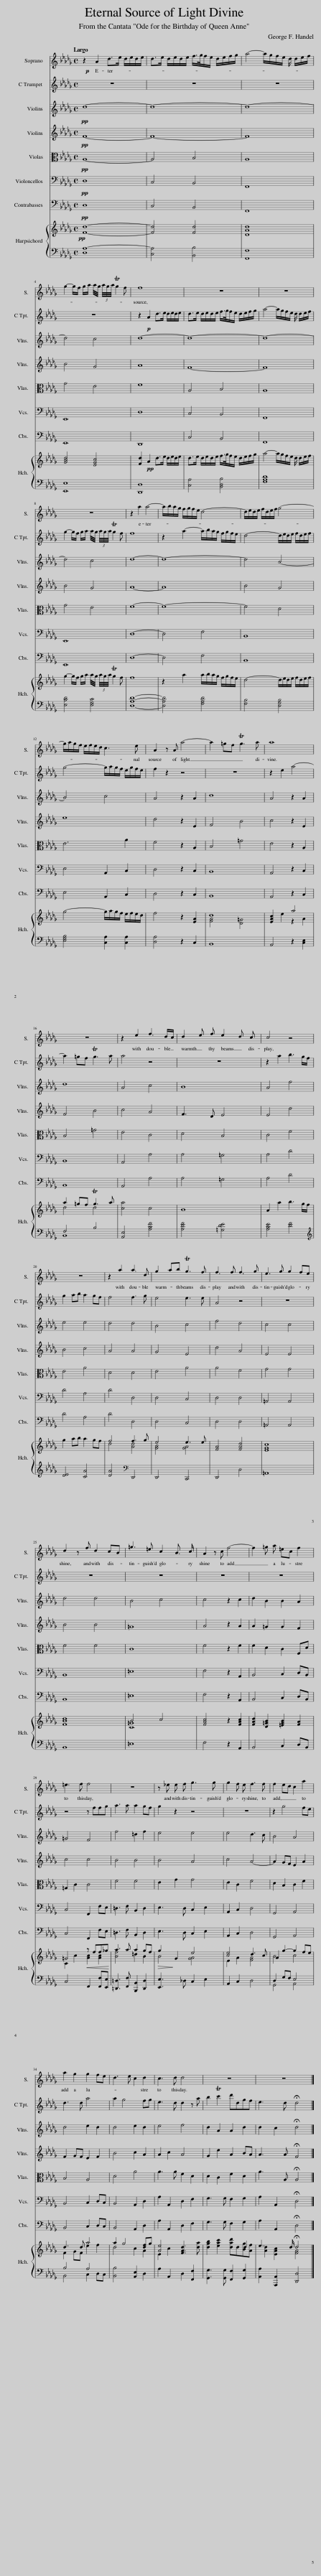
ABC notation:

X:1
%%score 1 2 3 4 5 6 7 { ( 8 10 ) | ( 9 11 ) }
L:1/8
Q:1/4=36
M:4/4
I:linebreak $
K:Db
V:1 treble
V:2 treble
V:3 treble
V:4 treble
V:5 alto
V:6 bass
V:7 bass transpose=-12
V:8 treble
V:10 treble
V:9 bass
V:11 bass
V:1
!p! z2 A2 d>e d/e/d/e/ | d>e d/e/d/e/ f/>g/f/e/ d/e/f/g/ |[Q:1/4=40] a4- a/g/f/e/ !breath!d/ d/e/f/ |$ g2- g/f/ g/a/ a/4g/4 (3a/4g/4a/4 Tg2 f | f8 | %5
 z8 | z8 |$ z8 | z2 a2 a4- | a/b/a/g/ f/g/f/e/ d4- | %10
 d/e/d/e/ f/d/e/f/ g4- |$ g/a/g/f/ e/f/e/d/ c3 e | A2 z A a4- | a2 =gf Tg3 a | a8 |$ %15
 z8 | z2 e2 f3 d/c/ | d2 e f e2 d c | c4 z4 |$ z8 | %20
 z2 a2 a3 d | g2 ab Tg3 f | f3 f f3 g | e3 g g2 fe |$ d2 z f d2 cB | %25
 =g3 =e c2 B3/2 c/ | A2 z c f4- | f2 =g a =ec f2 |$ =e3 f f4 | z8 | %30
 z _e e f g3 g | g2 f e !breath!f3 f | f2 ed c2 a2 |$ a2 g2 g2 fe | d3 e c2 d2 | %35
 c3 d d4 | z8[Q:1/4=36] | z8 |] %38
V:2
 z8 | z8 | z8 |$ z8 | z2!p! A2 d>e d/e/d/e/ | %5
 d>e d/e/d/e/ f/>g/f/e/ d/e/f/g/ | a4- a/g/f/e/ d/ d/e/f/ |$ g2- g/f/ g/a/ a/4g/4 (3a/4g/4a/4 Tg2 f | f8 | z2!p! a2- a/b/a/g/ f/g/f/e/ | %10
 d4- d/e/d/e/ f/d/e/f/ |$ g4- g/a/g/f/ e/g/f/e/ | f2 z2 z4 | z8 | z2!p! e2 a4- |$ %15
 a2 =gf Tg3 a | a4 z4 | z8 | z2 a2 b3 g/f/ |$ g2 ab a2 gf | %20
 f4!p! f3 g | e4 e3 e | A4 z4 | z8 |$ z8 | %25
 z8 | z8 | z8 |$ z4 z ffg | a3 a a2 gf | %30
 g2 z2 z4 | z8 | z2 g4 fe |$ d3 d a4 | a2 g4 fg | %35
 e3 d d2 z a | b2 Tc'2 d'dgf |!>(! e3 d!>)!!pp! !fermata!d4 |] %38
V:3
!pp! d8- | d8- | d8- |$ d4 c4 | d8- | %5
 d8- | d8- |$ d4 c4 | d8- | d8- | %10
 d4 B4- |$ B4 c4 | A4 z2 A2 | d8 | A4 z2 A2 |$ %15
 d8 | A4 c4 | B8 | A4 f4 |$ e4 e4 | %20
 d4 d4 | B4 c4 | f4 d4 | c4 c4 |$ d4 d4 | %25
 B4 c4 | c4 z2 c2 | d2 B2 B2 A2 |$ =G4 F4 | f4 =d2 f2 | %30
 e4 e4 | e4 d3 c | B4 A4 |$ d4 e2 d2 | d4 e2 d2 | %35
 e4 f4 | d2 A2 A2 d2 |!>(! d2 c2!>)!!pp! !fermata!d4 |] %38
V:4
!pp! F8- | F8- | F8 |$ B4 G4 | A8 | %5
 F8- | F8 |$ B4 G4 | A8- | A8 | %10
 B4 G4 |$ e8 | d4 z2 E2 | F4 B4 | c4 z2 E2 |$ %15
 F4 B4 | c4 A4 | F3 D E4 | E4 d4 |$ B4 c4 | %20
 A4 A4 | G4 E4 | d4 A4 | E4 E4 |$ B4 B4 | %25
 =G8 | A4 z2 A2 | A2 =G2 G2 F2 |$ c4 c4 | B4 B4 | %30
 B4 A4 | c4 A4- | A2 GF E2 A2 |$ F2 GF E2 F2 | B4 c2 A2 | %35
 A2 c2 A4 | G2 e2 A2 BA |!>(! A3 A!>)!!pp! !fermata!F4 |] %38
V:5
!pp! A,8- | A,4 B,4 | A,8 |$ G4 E4 | F8 | %5
 A,4 B,4 | A,8 |$ G4 E4 | F8- | F8- | %10
 F4 D4 |$ E6 A2 | F4 z2 A,2 | B,4 =G4 | E4 z2 A,2 |$ %15
 B,4 =G4 | E4 C4 | D4 B,4 | C4 F4 |$ E4 A4 | %20
 D4 D4 | E4 A4 | A4 F4 | G4 G4 |$ F4 F4 | %25
 C8 | F4 z2 F2 | F2 D2 C2 F,D |$ =G,2 C2 C4 | F4 F4 | %30
 E2 G2 G4 | E2 C2 F4 | D2 B,2 C2 F2 |$ B,4 A,4 | D4 A4 | %35
 A3 A F2 D2 | D2 C2 F2 D2 |!>(! A3 A,!>)!!pp! !fermata!A,4 |] %38
V:6
!pp! D,8 | C,4 B,,4 | F,,8 |$ E,,8 | D,8 | %5
 C,4 B,,4 | F,,8 |$ E,,8 | D,8- | D,4 F,4 | %10
 B,,8 |$ E,4 A,,2 C,2 | D,4 z2 C,2 | B,,8 | A,,4 z2 C,2 |$ %15
 B,,8 | A,,4 A,4 | A,4 =G,4 | A,4 D4 |$ D4 A,4 | %20
 D4 D,4 | D,4 C,4 | D,4 D,4 | =A,,4 A,,4 |$ B,,8 | %25
 =E,8 | F,4 z2 A,,2 | B,,4 C,2 D,B,, |$ C,4 F,,2 F,E, | =D,3 F, B,,2 D,2 | %30
 E,3 D, C,2 E,2 | A,,2 C,2 D,4 | G,,4 A,,4 |$ B,,4 C,2 D,C, | B,,4 A,,2 D,2 | %35
 A,2 A,,2 D,2 F,2 | G,3 G, F,2 G,2 |!>(! A,2 A,,2!>)!!pp! !fermata!D,4 |] %38
V:7
!pp! D,8 | C,4 B,,4 | F,,8 |$ E,,8 | D,,8 | %5
 C,4 B,,4 | F,,8 |$ E,,8 | D,8- | D,4 F,4 | %10
 B,,8 |$ E,4 A,,2 C,2 | D,4 z2 C,2 | B,,8 | A,,4 z2 C,2 |$ %15
 B,,8 | A,,4 A,4 | A,4 =G,4 | A,4 D4 |$ D4 A,4 | %20
 D4 D,4 | D,4 C,4 | D,4 D,4 | =A,,4 A,,4 |$ B,,8 | %25
 =E,8 | F,4 z2 A,,2 | B,,4 C,2 D,B,, |$ C,4 F,,2 F,E, | =D,3 F, B,,2 D,2 | %30
 E,3 D, C,2 E,2 | A,,2 C,2 D,4 | G,,4 A,,4 |$ B,,4 C,2 D,C, | B,,4 A,,2 D,2 | %35
 A,2 A,,2 D,2 F,2 | G,3 G, F,2 G,2 |!>(! A,2 A,,2!>)!!pp! !fermata!D,4 |] %38
V:8
!pp! [Fd]8- | [Fd]4 [Fd]4 | [DAd]8 |$ [GBd]4 [EGc]4 | [Fd]2!pp! A2 d>e d/e/d/e/ | %5
 d>e d/e/d/e/ f/>g/f/e/ d/e/f/g/ | a4- a/g/f/e/ d/ d/e/f/ |$ g2- g/f/ g/a/ a/4g/4 (3a/4g/4a/4 Tg2 f | f8 | z2 a2 a/b/a/g/ f/g/f/e/ | %10
 d4- d/e/d/e/ f/d/e/f/ |$ g4- g/a/g/f/ e/f/e/d/ | f4 z2 [EA]2 | d8 | [EAc]2 e2 a4 |$ %15
 a2 =gf Tg3 a | [ca]4 c4 | B8 | A2 a2 b3 g/f/ |$ g2 ab a2 gf | %20
 f4 f3 g | e4 e3 e | [FA]4 [FAd]4 | [EGc]8 |$ [FBd]8 | %25
 B4 c4 | [FAc]4 z2 [FAc]2 | [FAd]2 [D=GB]2 [=EGB]2 [FA]2 |$ =G4!<(! z ff_g!<)! |!p! a3 a a2 gf | %30
!>(! g2!>)!!pp! G2 e4 | [ce]4 d3 c | A2 g2- g2 fe |$ d3 d a4 | a2 g4 [df]g | %35
 [Ae]4 [FAd]3 [da] | [dgb]2 [eac']2 x2 d2 |!>(! e7/2 d/!>)!!pp! !fermata!d4 |] %38
V:9
 [D,A,-]8 | [C,A,]4 [B,,B,]4 | [F,,F,]8 |$ [E,,E,]8 | [D,,D,]8 | %5
 [C,A,]4 [B,,D,B,]4 | [F,A,D]8 |$ [E,B,D]4 [E,G,C]4 | [D,A,D]8- | [D,A,D]4 [F,A,D]4 | %10
 [F,B,]4 [D,G,B,]4 |$ [E,G,B,]4 [C,A,]2 [C,A,]2 | [D,A,]4 z2 C,2 | B,,8 | A,,4 z2 [C,E,]2 |$ %15
 F,4 B,4 | [A,,E,]4 [A,CF]4 | [A,DF]4 [=G,DE]4 | [A,CE]4 [DF]4 |$[K:treble] [DE]4 [CA]4 | %20
 [DA]4[K:bass] D,,4 | D,,4 C,,4 | D,,4 D,4 | =A,,8 |$ B,,8 | %25
 =E,8 | F,4 z2 A,,2 | B,,4 C,2 D,B,, |$ C,4 F,,2 [F,,F,][E,,E,] | [=D,,=D,]3 [F,,F,] [B,,,B,,]2 [D,,D,]2 | %30
 [E,,E,]3 _D, C,2 E,2 | A,,2 C,2 D,4 | D,2 G,F, E,4 |$ B,4 A,4 | [B,,B,]4 [A,,E,]2 D,2 | %35
 A,2 A,,2 D,2 [F,,F,]2 | [G,,G,]3 [G,,G,] [F,,F,]2 [G,,G,]2 | [A,,A,]2 [A,,,A,,]2 [D,,D,]4 |] %38
V:10
 x8 | x8 | x8 |$ x8 | x8 | %5
 x8 | x8 |$ x8 | x8 | x8 | %10
 x8 |$ x8 | x8 | [FA]4 [D=G]4 | x4 z2 A2 |$ %15
 d4 d4 | x8 | x8 | x8 |$ x8 | %20
 d4 [Ad]4 | [GB]4 [GA]4 | x8 | x8 |$ x8 | %25
 [C=G]8 | x8 | x8 |$ C2 c2 [Ac]2 [Ac]2 | [Bf]4 =d2 B2 | %30
 B4 [GA]4 | E2 A2 [FA]4 | B4 c4 |$ F2 GF e2 f2 | d4 c2 A2 | %35
 E2 c2 x4 | x4 [dad']d[Bg][Af] | [Ad]2 [EAc]2 [FA]4 |] %38
V:11
 x8 | x8 | x8 |$ x8 | x8 | %5
 x8 | x8 |$ x8 | x8 | x8 | %10
 x8 |$ x8 | x8 | x8 | x8 |$ %15
 B,,8 | x8 | x8 | x8 |$[K:treble] x8 | %20
 x4[K:bass] x4 | x8 | x8 | x8 |$ x8 | %25
 x8 | x8 | x8 |$ x8 | x8 | %30
 x8 | x8 | G,,4 A,,4 |$ B,,4 C,2 D,C, | x8 | %35
 x8 | x8 | x8 |] %38
